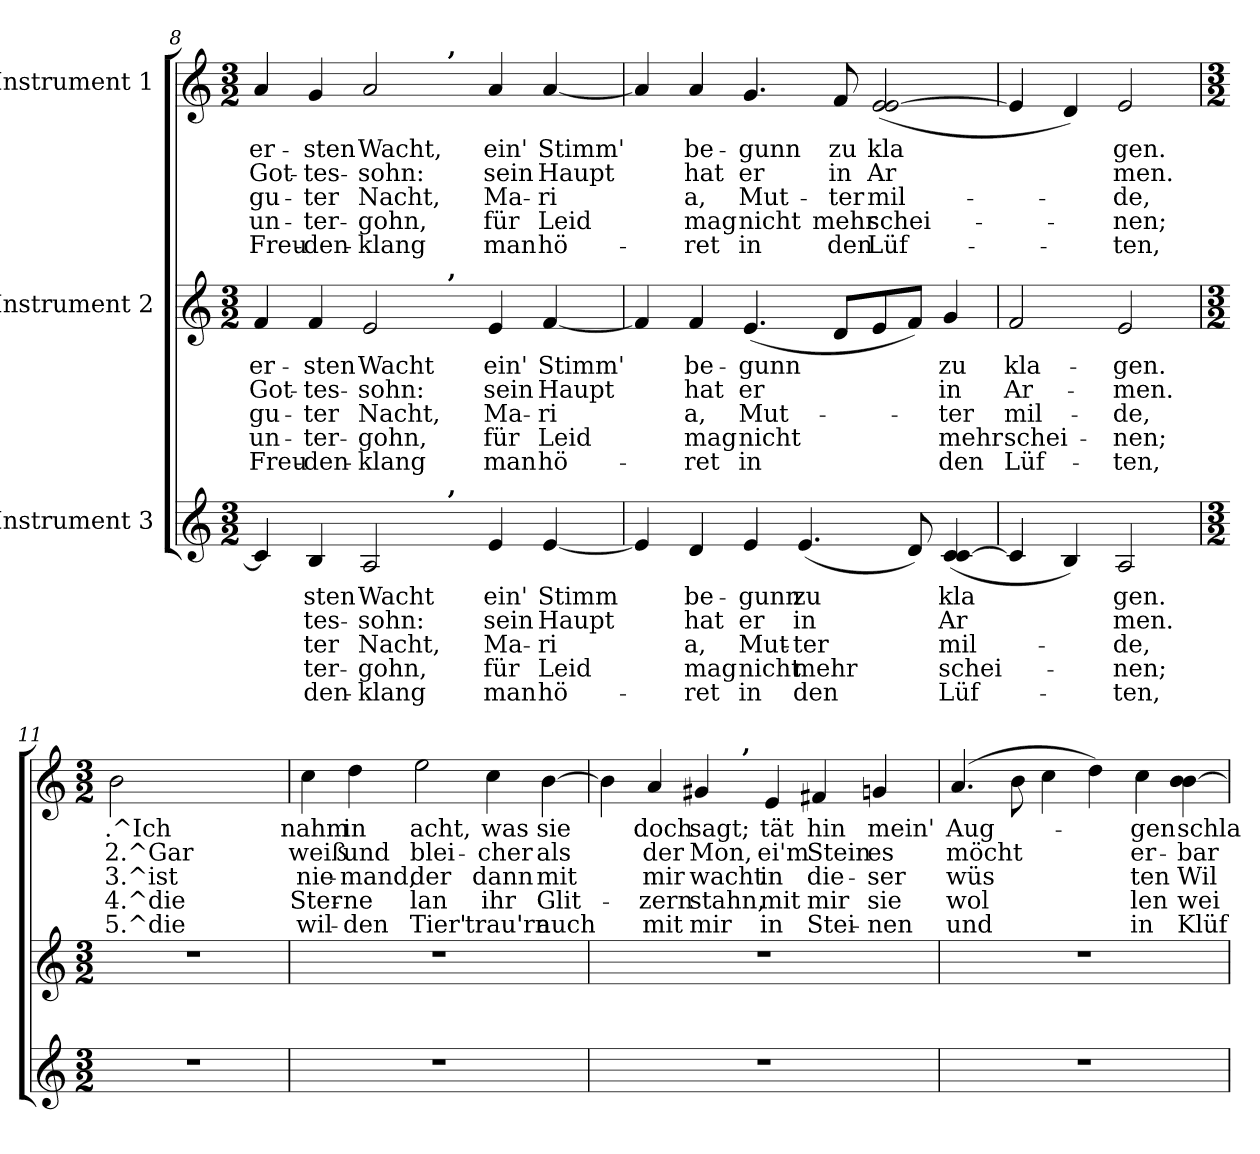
**kern	**text	**text	**text	**text	**text	**kern	**text	**text	**text	**text	**text	**kern	**text	**text	**text	**text	**text
*part3	*part3	*part3	*part3	*part3	*part3	*part2	*part2	*part2	*part2	*part2	*part2	*part1	*part1	*part1	*part1	*part1	*part1
*staff3	*staff3	*staff3	*staff3	*staff3	*staff3	*staff2	*staff2	*staff2	*staff2	*staff2	*staff2	*staff1	*staff1	*staff1	*staff1	*staff1	*staff1
*I"Instrument 3	*	*	*	*	*	*I"Instrument 2	*	*	*	*	*	*I"Instrument 1	*	*	*	*	*
*clefG2	*	*	*	*	*	*clefG2	*	*	*	*	*	*clefG2	*	*	*	*	*
*k[]	*	*	*	*	*	*k[]	*	*	*	*	*	*k[]	*	*	*	*	*
*C:	*	*	*	*	*	*C:	*	*	*	*	*	*C:	*	*	*	*	*
*M3/2	*	*	*	*	*	*M3/2	*	*	*	*	*	*M3/2	*	*	*	*	*
=8	=8	=8	=8	=8	=8	=8	=8	=8	=8	=8	=8	=8	=8	=8	=8	=8	=8
!	!LO:LY:b:rj	!LO:LY:b:rj	!LO:LY:b:rj	!LO:LY:b:rj	!LO:LY:b:rj	!	!LO:LY:b:rj	!LO:LY:b:rj	!LO:LY:b:rj	!LO:LY:b:rj	!LO:LY:b:rj	!	!LO:LY:b:rj	!LO:LY:b:rj	!LO:LY:b:rj	!LO:LY:b:rj	!LO:LY:b:rj
*^	*	*	*	*	*	*^	*	*	*	*	*	*^	*	*	*	*	*
4c/]	2ryy	--	-	-	-	-	4f/	2ryy	er-	-Got-	-gu-	-un-	-Freu-	4a/	2ryy	er-	-Got-	-gu-	-un-	-Freu-
!	!	!LO:LY:b:rj	!LO:LY:b:rj	!LO:LY:b:rj	!LO:LY:b:rj	!LO:LY:b:rj	!	!	!LO:LY:b:rj	!LO:LY:b:rj	!LO:LY:b:rj	!LO:LY:b:rj	!LO:LY:b:rj	!	!	!LO:LY:b:rj	!LO:LY:b:rj	!LO:LY:b:rj	!LO:LY:b:rj	!LO:LY:b:rj
4B/	.	-sten	tes-	-ter	ter-	-den-	4f/	.	-sten	tes-	-ter	ter-	-den-	4g/	.	-sten	tes-	-ter	ter-	-den-
!	!	!LO:LY:b:rj	!LO:LY:b:rj	!LO:LY:b:rj	!LO:LY:b:rj	!LO:LY:b:rj	!	!	!LO:LY:b:rj	!LO:LY:b:rj	!LO:LY:b:rj	!LO:LY:b:rj	!LO:LY:b:rj	!	!	!LO:LY:b:rj	!LO:LY:b:rj	!LO:LY:b:rj	!LO:LY:b:rj	!LO:LY:b:rj
2A/	4ryy	-Wacht	sohn:	Nacht,	gohn,	klang	2e/	4ryy	-Wacht	sohn:	Nacht,	gohn,	klang	2a/	4ryy	-Wacht,	sohn:	Nacht,	gohn,	klang
.	16.ryy	.	.	.	.	.	.	16.ryy	.	.	.	.	.	.	16.ryy	.	.	.	.	.
!	!	!	!	!	!	!	!	!	!	!	!	!	!	!	!LO:TX:a:B:t=,	!	!	!	!	!
!	!	!	!	!	!	!	!	!LO:TX:a:B:t=,	!	!	!	!	!	!	!	!	!	!	!	!
!	!LO:TX:a:B:t=,	!	!	!	!	!	!	!	!	!	!	!	!	!	!	!	!	!	!	!
.	2ryy	.	.	.	.	.	.	2ryy	.	.	.	.	.	.	2ryy	.	.	.	.	.
!	!	!LO:LY:b:rj	!LO:LY:b:rj	!LO:LY:b:rj	!LO:LY:b:rj	!LO:LY:b:rj	!	!	!LO:LY:b:rj	!LO:LY:b:rj	!LO:LY:b:rj	!LO:LY:b:rj	!LO:LY:b:rj	!	!	!LO:LY:b:rj	!LO:LY:b:rj	!LO:LY:b:rj	!LO:LY:b:rj	!LO:LY:b:rj
4e/	.	ein'	sein	Ma-	-für	man	4e/	.	ein'	sein	Ma-	-für	man	4a/	.	ein'	sein	Ma-	-für	man
!	!	!LO:LY:b:rj	!LO:LY:b:rj	!LO:LY:b:rj	!LO:LY:b:rj	!LO:LY:b:rj	!	!	!LO:LY:b:rj	!LO:LY:b:rj	!LO:LY:b:rj	!LO:LY:b:rj	!LO:LY:b:rj	!	!	!LO:LY:b:rj	!LO:LY:b:rj	!LO:LY:b:rj	!LO:LY:b:rj	!LO:LY:b:rj
[<4e/	.	Stimm	Haupt	ri-	-Leid	hö-	[<4f/	.	Stimm'	Haupt	ri-	-Leid	hö-	[<4a/	.	Stimm'	Haupt	ri-	-Leid	hö-
.	8ryy	.	.	.	.	.	.	8ryy	.	.	.	.	.	.	8ryy	.	.	.	.	.
.	32ryy	.	.	.	.	.	.	32ryy	.	.	.	.	.	.	32ryy	.	.	.	.	.
=9	=9	=9	=9	=9	=9	=9	=9	=9	=9	=9	=9	=9	=9	=9	=9	=9	=9	=9	=9	=9
!	!	!LO:LY:b:rj	!LO:LY:b:rj	!LO:LY:b:rj	!LO:LY:b:rj	!LO:LY:b:rj	!	!	!LO:LY:b:rj	!LO:LY:b:rj	!LO:LY:b:rj	!LO:LY:b:rj	!LO:LY:b:rj	!	!	!LO:LY:b:rj	!LO:LY:b:rj	!LO:LY:b:rj	!LO:LY:b:rj	!LO:LY:b:rj
*v	*v	*	*	*	*	*	*	*	*	*	*	*	*	*v	*v	*	*	*	*	*
*	*	*	*	*	*	*v	*v	*	*	*	*	*	*	*	*	*	*	*
4e/]	--	--	-	.	.	4f/]	--	--	-	.	.	4a/]	--	--	-	.	.
!	!LO:LY:b:rj	!LO:LY:b:rj	!LO:LY:b:rj	!LO:LY:b:rj	!LO:LY:b:rj	!	!LO:LY:b:rj	!LO:LY:b:rj	!LO:LY:b:rj	!LO:LY:b:rj	!LO:LY:b:rj	!	!LO:LY:b:rj	!LO:LY:b:rj	!LO:LY:b:rj	!LO:LY:b:rj	!LO:LY:b:rj
4d/	be-	-hat	a,	mag	ret	4f/	be-	-hat	a,	mag	ret	4a/	be-	-hat	a,	mag	ret
!	!LO:LY:b:rj	!LO:LY:b:rj	!LO:LY:b:rj	!LO:LY:b:rj	!LO:LY:b:rj	!	!LO:LY:b:rj	!LO:LY:b:rj	!LO:LY:b:rj	!LO:LY:b:rj	!LO:LY:b:rj	!	!LO:LY:b:rj	!LO:LY:b:rj	!LO:LY:b:rj	!LO:LY:b:rj	!LO:LY:b:rj
4e/	gunn	er	Mut-	-nicht	in	(<4.e/	gunn	er	Mut-	-nicht	in	4.g/	gunn	er	Mut-	-nicht	in
!	!LO:LY:b:rj	!LO:LY:b:rj	!LO:LY:b:rj	!LO:LY:b:rj	!LO:LY:b:rj	!	!	!	!	!	!	!	!	!	!	!	!
(<4.e/	zu	in	ter	mehr	den	.	.	.	.	.	.	.	.	.	.	.	.
!	!	!	!	!	!	!	!LO:LY:b:rj	!LO:LY:b:rj	!LO:LY:b:rj	!LO:LY:b:rj	!LO:LY:b:rj	!	!LO:LY:b:rj	!LO:LY:b:rj	!LO:LY:b:rj	!LO:LY:b:rj	!LO:LY:b:rj
.	.	.	.	.	.	8d/L	.	.	.	.	.	8f/	zu	in	ter	mehr	den
!	!	!	!	!	!	!	!LO:LY:b:rj	!LO:LY:b:rj	!LO:LY:b:rj	!LO:LY:b:rj	!LO:LY:b:rj	!	!LO:LY:b:rj	!LO:LY:b:rj	!LO:LY:b:rj	!LO:LY:b:rj	!LO:LY:b:rj
.	.	.	.	.	.	8e/	.	.	.	.	.	(<2e/ [<2e/	kla-	-Ar-	-mil-	-schei-	-Lüf-
!	!LO:LY:b:rj	!LO:LY:b:rj	!LO:LY:b:rj	!LO:LY:b:rj	!LO:LY:b:rj	!	!LO:LY:b:rj	!LO:LY:b:rj	!LO:LY:b:rj	!LO:LY:b:rj	!LO:LY:b:rj	!	!	!	!	!	!
8d/)	.	-	--	--	--	8f/J)	.	.	.	.	.	.	.	.	.	.	.
!	!LO:LY:b:rj	!LO:LY:b:rj	!LO:LY:b:rj	!LO:LY:b:rj	!LO:LY:b:rj	!	!LO:LY:b:rj	!LO:LY:b:rj	!LO:LY:b:rj	!LO:LY:b:rj	!LO:LY:b:rj	!	!	!	!	!	!
(<4c/ [<4c/	-kla-	-Ar-	-mil-	-schei-	-Lüf-	4g/	zu	in	ter	mehr	den	.	.	.	.	.	.
=10	=10	=10	=10	=10	=10	=10	=10	=10	=10	=10	=10	=10	=10	=10	=10	=10	=10
!	!LO:LY:b:rj	!LO:LY:b:rj	!LO:LY:b:rj	!LO:LY:b:rj	!LO:LY:b:rj	!	!LO:LY:b:rj	!LO:LY:b:rj	!LO:LY:b:rj	!LO:LY:b:rj	!LO:LY:b:rj	!	!LO:LY:b:rj	!LO:LY:b:rj	!LO:LY:b:rj	!LO:LY:b:rj	!LO:LY:b:rj
4c/]	--	-	.	.	.	2f/	kla-	-Ar-	-mil-	-schei-	-Lüf-	4e/]	--	-	.	.	.
!	!LO:LY:b:rj	!LO:LY:b:rj	!LO:LY:b:rj	!LO:LY:b:rj	!LO:LY:b:rj	!	!	!	!	!	!	!	!LO:LY:b:rj	!LO:LY:b:rj	!LO:LY:b:rj	!LO:LY:b:rj	!LO:LY:b:rj
4B/)	-	-	.	.	.	.	.	.	.	.	.	4d/)	-	-	.	.	.
!	!LO:LY:b:rj	!LO:LY:b:rj	!LO:LY:b:rj	!LO:LY:b:rj	!LO:LY:b:rj	!	!LO:LY:b:rj	!LO:LY:b:rj	!LO:LY:b:rj	!LO:LY:b:rj	!LO:LY:b:rj	!	!LO:LY:b:rj	!LO:LY:b:rj	!LO:LY:b:rj	!LO:LY:b:rj	!LO:LY:b:rj
2A/	gen.	men.	de,	nen;	ten,	2e/	-gen.	men.	de,	nen;	ten,	2e/	gen.	men.	de,	nen;	ten,
!!LO:LB:g=z
=11	=11	=11	=11	=11	=11	=11	=11	=11	=11	=11	=11	=11	=11	=11	=11	=11	=11
*M3/2	*	*	*	*	*	*M3/2	*	*	*	*	*	*M3/2	*	*	*	*	*
!	!	!	!	!	!	!	!	!	!	!	!	!	!LO:LY:b:rj	!LO:LY:b:rj	!LO:LY:b:rj	!LO:LY:b:rj	!LO:LY:b:rj
1.r	.	.	.	.	.	1.r	.	.	.	.	.	2b\	.^Ich	2.^Gar	3.^ist	4.^die	5.^die
.	.	.	.	.	.	.	.	.	.	.	.	1ryy	.	.	.	.	.
=12	=12	=12	=12	=12	=12	=12	=12	=12	=12	=12	=12	=12	=12	=12	=12	=12	=12
!	!	!	!	!	!	!	!	!	!	!	!	!	!LO:LY:b:rj	!LO:LY:b:rj	!LO:LY:b:rj	!LO:LY:b:rj	!LO:LY:b:rj
1.r	.	.	.	.	.	1.r	.	.	.	.	.	4cc\	nahm	weiß	nie-	-Ster-	-wil-
!	!	!	!	!	!	!	!	!	!	!	!	!	!LO:LY:b:rj	!LO:LY:b:rj	!LO:LY:b:rj	!LO:LY:b:rj	!LO:LY:b:rj
.	.	.	.	.	.	.	.	.	.	.	.	4dd\	-in	und	mand,	ne	den
!	!	!	!	!	!	!	!	!	!	!	!	!	!LO:LY:b:rj	!LO:LY:b:rj	!LO:LY:b:rj	!LO:LY:b:rj	!LO:LY:b:rj
.	.	.	.	.	.	.	.	.	.	.	.	2ee\	acht,	blei-	-der	lan	Tier'
!	!	!	!	!	!	!	!	!	!	!	!	!	!LO:LY:b:rj	!LO:LY:b:rj	!LO:LY:b:rj	!LO:LY:b:rj	!LO:LY:b:rj
.	.	.	.	.	.	.	.	.	.	.	.	4cc\	was	cher	dann	ihr	trau'rn
!	!	!	!	!	!	!	!	!	!	!	!	!	!LO:LY:b:rj	!LO:LY:b:rj	!LO:LY:b:rj	!LO:LY:b:rj	!LO:LY:b:rj
.	.	.	.	.	.	.	.	.	.	.	.	[>4b\	sie	als	mit	Glit-	-auch
=13	=13	=13	=13	=13	=13	=13	=13	=13	=13	=13	=13	=13	=13	=13	=13	=13	=13
!	!	!	!	!	!	!	!	!	!	!	!	!	!LO:LY:b:rj	!LO:LY:b:rj	!LO:LY:b:rj	!LO:LY:b:rj	!LO:LY:b:rj
*	*	*	*	*	*	*	*	*	*	*	*	*^	*	*	*	*	*
1.r	.	.	.	.	.	1.r	.	.	.	.	.	4b\]	2ryy	.	.	.	.	.
!	!	!	!	!	!	!	!	!	!	!	!	!	!	!LO:LY:b:rj	!LO:LY:b:rj	!LO:LY:b:rj	!LO:LY:b:rj	!LO:LY:b:rj
.	.	.	.	.	.	.	.	.	.	.	.	4a/	.	doch	der	mir	zern	mit
!	!	!	!	!	!	!	!	!	!	!	!	!	!	!LO:LY:b:rj	!LO:LY:b:rj	!LO:LY:b:rj	!LO:LY:b:rj	!LO:LY:b:rj
.	.	.	.	.	.	.	.	.	.	.	.	4g#X/	8ryy	sagt;	Mon,	wacht	stahn,	mir
.	.	.	.	.	.	.	.	.	.	.	.	.	32.ryy	.	.	.	.	.
!	!	!	!	!	!	!	!	!	!	!	!	!	!LO:TX:a:B:t=,	!	!	!	!	!
.	.	.	.	.	.	.	.	.	.	.	.	.	2ryy	.	.	.	.	.
!	!	!	!	!	!	!	!	!	!	!	!	!	!	!LO:LY:b:rj	!LO:LY:b:rj	!LO:LY:b:rj	!LO:LY:b:rj	!LO:LY:b:rj
.	.	.	.	.	.	.	.	.	.	.	.	4e/	.	tät	ei'm	in	mit	in
!	!	!	!	!	!	!	!	!	!	!	!	!	!	!LO:LY:b:rj	!LO:LY:b:rj	!LO:LY:b:rj	!LO:LY:b:rj	!LO:LY:b:rj
.	.	.	.	.	.	.	.	.	.	.	.	4f#X/	.	hin	Stein	die-	-mir	Stei-
.	.	.	.	.	.	.	.	.	.	.	.	.	4ryy	.	.	.	.	.
!	!	!	!	!	!	!	!	!	!	!	!	!	!	!LO:LY:b:rj	!LO:LY:b:rj	!LO:LY:b:rj	!LO:LY:b:rj	!LO:LY:b:rj
.	.	.	.	.	.	.	.	.	.	.	.	4gn/	.	-mein'	es	ser	sie	nen
.	.	.	.	.	.	.	.	.	.	.	.	.	16ryy	.	.	.	.	.
.	.	.	.	.	.	.	.	.	.	.	.	.	64ryy	.	.	.	.	.
=14	=14	=14	=14	=14	=14	=14	=14	=14	=14	=14	=14	=14	=14	=14	=14	=14	=14	=14
!	!	!	!	!	!	!	!	!	!	!	!	!	!	!LO:LY:b:rj	!LO:LY:b:rj	!LO:LY:b:rj	!LO:LY:b:rj	!LO:LY:b:rj
*	*	*	*	*	*	*	*	*	*	*	*	*v	*v	*	*	*	*	*
1.r	.	.	.	.	.	1.r	.	.	.	.	.	(>4.a/	Aug-	-möcht	wüs-	-wol-	-und
!	!	!	!	!	!	!	!	!	!	!	!	!	!LO:LY:b:rj	!LO:LY:b:rj	!LO:LY:b:rj	!LO:LY:b:rj	!LO:LY:b:rj
.	.	.	.	.	.	.	.	.	.	.	.	8b\	.	.	-	-	.
!	!	!	!	!	!	!	!	!	!	!	!	!	!LO:LY:b:rj	!LO:LY:b:rj	!LO:LY:b:rj	!LO:LY:b:rj	!LO:LY:b:rj
.	.	.	.	.	.	.	.	.	.	.	.	4cc\	.	.	-	-	.
!	!	!	!	!	!	!	!	!	!	!	!	!	!LO:LY:b:rj	!LO:LY:b:rj	!LO:LY:b:rj	!LO:LY:b:rj	!LO:LY:b:rj
.	.	.	.	.	.	.	.	.	.	.	.	4dd\)	.	.	-	-	.
!	!	!	!	!	!	!	!	!	!	!	!	!	!LO:LY:b:rj	!LO:LY:b:rj	!LO:LY:b:rj	!LO:LY:b:rj	!LO:LY:b:rj
.	.	.	.	.	.	.	.	.	.	.	.	4cc\	gen	er-	-ten	len	in
!	!	!	!	!	!	!	!	!	!	!	!	!	!LO:LY:b:rj	!LO:LY:b:rj	!LO:LY:b:rj	!LO:LY:b:rj	!LO:LY:b:rj
.	.	.	.	.	.	.	.	.	.	.	.	4b\ [>4b\	schla-	-bar-	-Wil-	-wei-	-Klüf-
=	=	=	=	=	=	=	=	=	=	=	=	=	=	=	=	=	=
*-	*-	*-	*-	*-	*-	*-	*-	*-	*-	*-	*-	*-	*-	*-	*-	*-	*-
